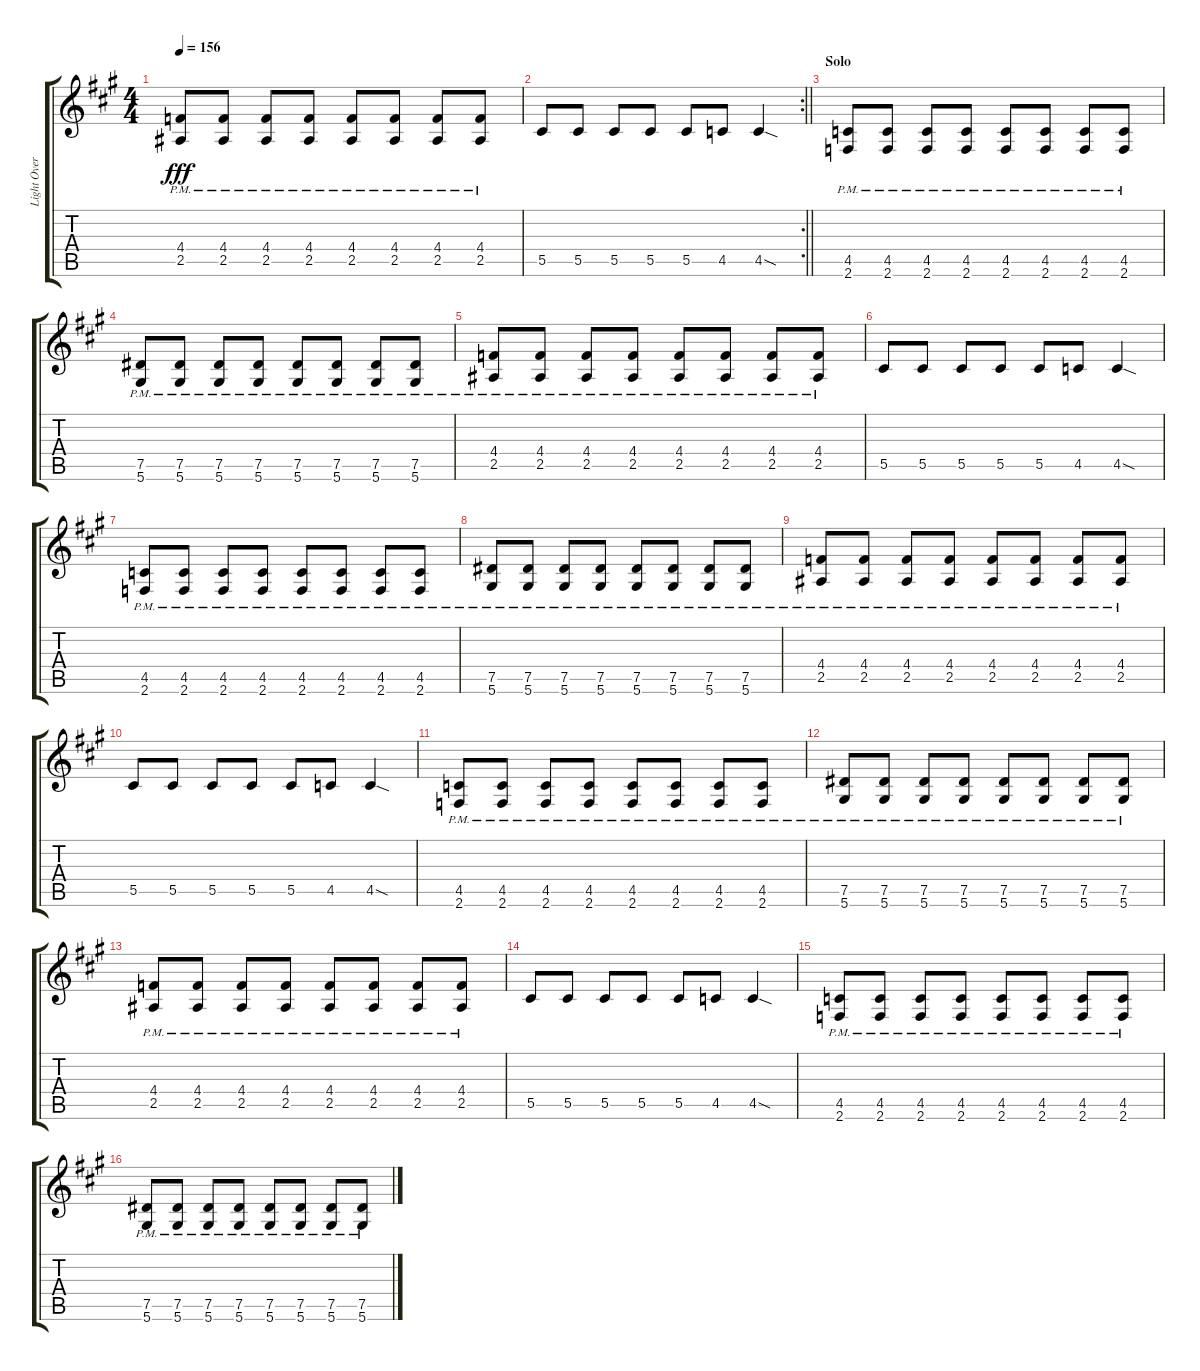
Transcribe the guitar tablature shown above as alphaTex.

\track ("Light Overdrive Rhythm" "Light Over") {instrument overdrivenguitar}
\staff {score tabs}
\tuning (Eb4 Bb3 Gb3 Db3 Ab2 Eb2) {hide}
\ts (4 4)
\tempo 156
\clef g2
\ks a
(4.4{pm} 2.5{pm}).8{dy fff} (4.4{pm} 2.5{pm}).8 (4.4{pm} 2.5{pm}).8 (4.4{pm} 2.5{pm}).8 (4.4{pm} 2.5{pm}).8 (4.4{pm} 2.5{pm}).8 (4.4{pm} 2.5{pm}).8 (4.4{pm} 2.5{pm}).8 |
\rc 2
\barLineRight lightlight
5.5.8 5.5.8 5.5.8 5.5.8 5.5.8 4.5.8 4.5{sod}.4 |
\section ("" "Solo")
(4.5{pm} 2.6{pm}).8 (4.5{pm} 2.6{pm}).8 (4.5{pm} 2.6{pm}).8 (4.5{pm} 2.6{pm}).8 (4.5{pm} 2.6{pm}).8 (4.5{pm} 2.6{pm}).8 (4.5{pm} 2.6{pm}).8 (4.5{pm} 2.6{pm}).8 |
(7.5{pm} 5.6{pm}).8 (7.5{pm} 5.6{pm}).8 (7.5{pm} 5.6{pm}).8 (7.5{pm} 5.6{pm}).8 (7.5{pm} 5.6{pm}).8 (7.5{pm} 5.6{pm}).8 (7.5{pm} 5.6{pm}).8 (7.5{pm} 5.6{pm}).8 |
(4.4{pm} 2.5{pm}).8 (4.4{pm} 2.5{pm}).8 (4.4{pm} 2.5{pm}).8 (4.4{pm} 2.5{pm}).8 (4.4{pm} 2.5{pm}).8 (4.4{pm} 2.5{pm}).8 (4.4{pm} 2.5{pm}).8 (4.4{pm} 2.5{pm}).8 |
5.5.8 5.5.8 5.5.8 5.5.8 5.5.8 4.5.8 4.5{sod}.4 |
(4.5{pm} 2.6{pm}).8 (4.5{pm} 2.6{pm}).8 (4.5{pm} 2.6{pm}).8 (4.5{pm} 2.6{pm}).8 (4.5{pm} 2.6{pm}).8 (4.5{pm} 2.6{pm}).8 (4.5{pm} 2.6{pm}).8 (4.5{pm} 2.6{pm}).8 |
(7.5{pm} 5.6{pm}).8 (7.5{pm} 5.6{pm}).8 (7.5{pm} 5.6{pm}).8 (7.5{pm} 5.6{pm}).8 (7.5{pm} 5.6{pm}).8 (7.5{pm} 5.6{pm}).8 (7.5{pm} 5.6{pm}).8 (7.5{pm} 5.6{pm}).8 |
(4.4{pm} 2.5{pm}).8 (4.4{pm} 2.5{pm}).8 (4.4{pm} 2.5{pm}).8 (4.4{pm} 2.5{pm}).8 (4.4{pm} 2.5{pm}).8 (4.4{pm} 2.5{pm}).8 (4.4{pm} 2.5{pm}).8 (4.4{pm} 2.5{pm}).8 |
5.5.8 5.5.8 5.5.8 5.5.8 5.5.8 4.5.8 4.5{sod}.4 |
(4.5{pm} 2.6{pm}).8 (4.5{pm} 2.6{pm}).8 (4.5{pm} 2.6{pm}).8 (4.5{pm} 2.6{pm}).8 (4.5{pm} 2.6{pm}).8 (4.5{pm} 2.6{pm}).8 (4.5{pm} 2.6{pm}).8 (4.5{pm} 2.6{pm}).8 |
(7.5{pm} 5.6{pm}).8 (7.5{pm} 5.6{pm}).8 (7.5{pm} 5.6{pm}).8 (7.5{pm} 5.6{pm}).8 (7.5{pm} 5.6{pm}).8 (7.5{pm} 5.6{pm}).8 (7.5{pm} 5.6{pm}).8 (7.5{pm} 5.6{pm}).8 |
(4.4{pm} 2.5{pm}).8 (4.4{pm} 2.5{pm}).8 (4.4{pm} 2.5{pm}).8 (4.4{pm} 2.5{pm}).8 (4.4{pm} 2.5{pm}).8 (4.4{pm} 2.5{pm}).8 (4.4{pm} 2.5{pm}).8 (4.4{pm} 2.5{pm}).8 |
5.5.8 5.5.8 5.5.8 5.5.8 5.5.8 4.5.8 4.5{sod}.4 |
(4.5{pm} 2.6{pm}).8 (4.5{pm} 2.6{pm}).8 (4.5{pm} 2.6{pm}).8 (4.5{pm} 2.6{pm}).8 (4.5{pm} 2.6{pm}).8 (4.5{pm} 2.6{pm}).8 (4.5{pm} 2.6{pm}).8 (4.5{pm} 2.6{pm}).8 |
(7.5{pm} 5.6{pm}).8 (7.5{pm} 5.6{pm}).8 (7.5{pm} 5.6{pm}).8 (7.5{pm} 5.6{pm}).8 (7.5{pm} 5.6{pm}).8 (7.5{pm} 5.6{pm}).8 (7.5{pm} 5.6{pm}).8 (7.5{pm} 5.6{pm}).8
